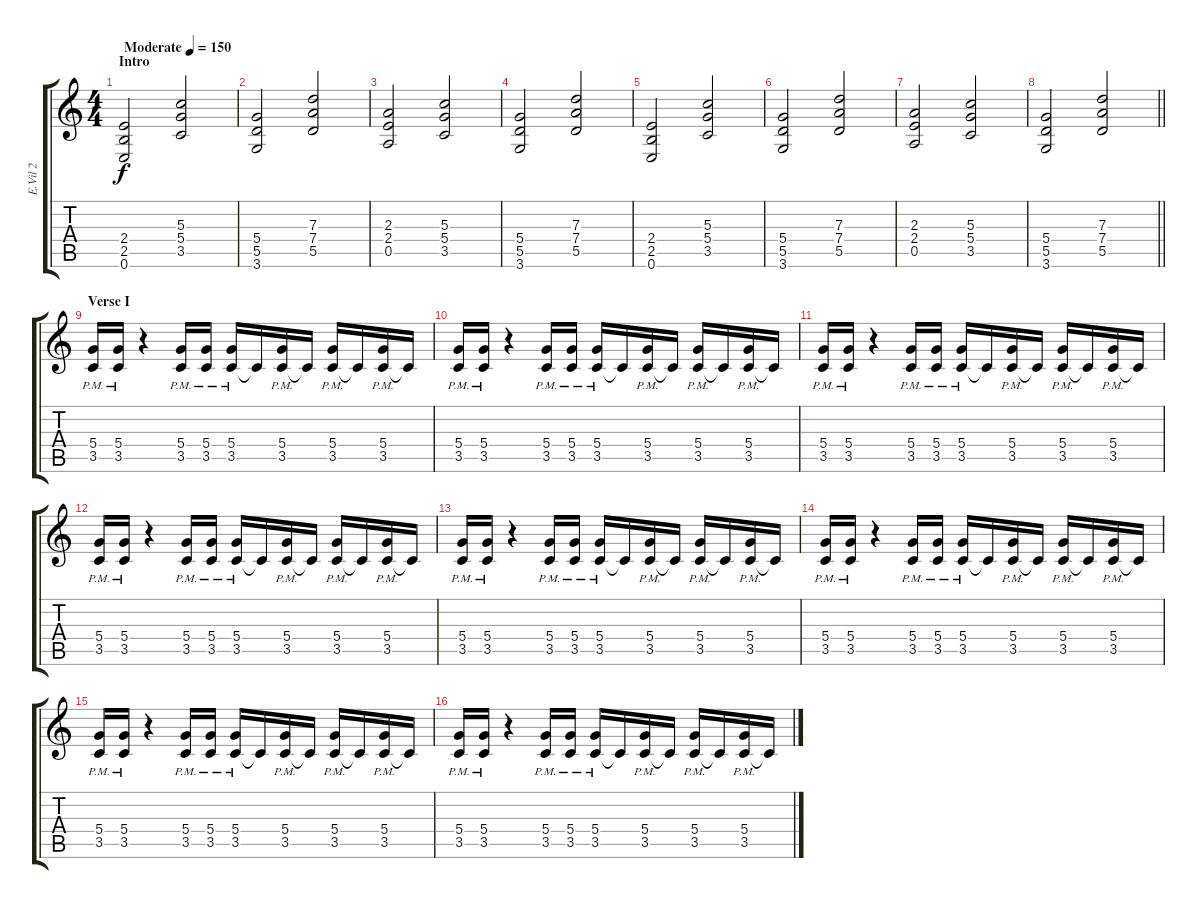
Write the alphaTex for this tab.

\track ("E.Vil 2" "E.Vil 2") {instrument distortionguitar}
\staff {score tabs}
\tuning (E4 B3 G3 D3 A2 E2) {hide}
\ts (4 4)
\section ("" "Intro")
\tempo (150 "Moderate")
\clef g2
\ks c
(2.4 2.5 0.6).2{dy f instrument distortionguitar} (5.3 5.4 3.5).2 |
(5.4 5.5 3.6).2 (7.3 7.4 5.5).2 |
(2.3 2.4 0.5).2 (5.3 5.4 3.5).2 |
(5.4 5.5 3.6).2 (7.3 7.4 5.5).2 |
(2.4 2.5 0.6).2 (5.3 5.4 3.5).2 |
(5.4 5.5 3.6).2 (7.3 7.4 5.5).2 |
(2.3 2.4 0.5).2 (5.3 5.4 3.5).2 |
\barLineRight lightlight
(5.4 5.5 3.6).2 (7.3 7.4 5.5).2 |
\section ("" "Verse I")
(5.4{pm} 3.5{pm}).16 (5.4{pm} 3.5{pm}).16 r.4 (5.4{pm} 3.5{pm}).16 (5.4{pm} 3.5{pm}).16 (5.4{pm} 3.5{pm}).16 3.5{t}.16 (5.4{pm} 3.5{pm}).16 3.5{t}.16 (5.4{pm} 3.5{pm}).16 3.5{t}.16 (5.4{pm} 3.5{pm}).16 3.5{t}.16 |
(5.4{pm} 3.5{pm}).16 (5.4{pm} 3.5{pm}).16 r.4 (5.4{pm} 3.5{pm}).16 (5.4{pm} 3.5{pm}).16 (5.4{pm} 3.5{pm}).16 3.5{t}.16 (5.4{pm} 3.5{pm}).16 3.5{t}.16 (5.4{pm} 3.5{pm}).16 3.5{t}.16 (5.4{pm} 3.5{pm}).16 3.5{t}.16 |
(5.4{pm} 3.5{pm}).16 (5.4{pm} 3.5{pm}).16 r.4 (5.4{pm} 3.5{pm}).16 (5.4{pm} 3.5{pm}).16 (5.4{pm} 3.5{pm}).16 3.5{t}.16 (5.4{pm} 3.5{pm}).16 3.5{t}.16 (5.4{pm} 3.5{pm}).16 3.5{t}.16 (5.4{pm} 3.5{pm}).16 3.5{t}.16 |
(5.4{pm} 3.5{pm}).16 (5.4{pm} 3.5{pm}).16 r.4 (5.4{pm} 3.5{pm}).16 (5.4{pm} 3.5{pm}).16 (5.4{pm} 3.5{pm}).16 3.5{t}.16 (5.4{pm} 3.5{pm}).16 3.5{t}.16 (5.4{pm} 3.5{pm}).16 3.5{t}.16 (5.4{pm} 3.5{pm}).16 3.5{t}.16 |
(5.4{pm} 3.5{pm}).16 (5.4{pm} 3.5{pm}).16 r.4 (5.4{pm} 3.5{pm}).16 (5.4{pm} 3.5{pm}).16 (5.4{pm} 3.5{pm}).16 3.5{t}.16 (5.4{pm} 3.5{pm}).16 3.5{t}.16 (5.4{pm} 3.5{pm}).16 3.5{t}.16 (5.4{pm} 3.5{pm}).16 3.5{t}.16 |
(5.4{pm} 3.5{pm}).16 (5.4{pm} 3.5{pm}).16 r.4 (5.4{pm} 3.5{pm}).16 (5.4{pm} 3.5{pm}).16 (5.4{pm} 3.5{pm}).16 3.5{t}.16 (5.4{pm} 3.5{pm}).16 3.5{t}.16 (5.4{pm} 3.5{pm}).16 3.5{t}.16 (5.4{pm} 3.5{pm}).16 3.5{t}.16 |
(5.4{pm} 3.5{pm}).16 (5.4{pm} 3.5{pm}).16 r.4 (5.4{pm} 3.5{pm}).16 (5.4{pm} 3.5{pm}).16 (5.4{pm} 3.5{pm}).16 3.5{t}.16 (5.4{pm} 3.5{pm}).16 3.5{t}.16 (5.4{pm} 3.5{pm}).16 3.5{t}.16 (5.4{pm} 3.5{pm}).16 3.5{t}.16 |
(5.4{pm} 3.5{pm}).16 (5.4{pm} 3.5{pm}).16 r.4 (5.4{pm} 3.5{pm}).16 (5.4{pm} 3.5{pm}).16 (5.4{pm} 3.5{pm}).16 3.5{t}.16 (5.4{pm} 3.5{pm}).16 3.5{t}.16 (5.4{pm} 3.5{pm}).16 3.5{t}.16 (5.4{pm} 3.5{pm}).16 3.5{t}.16
